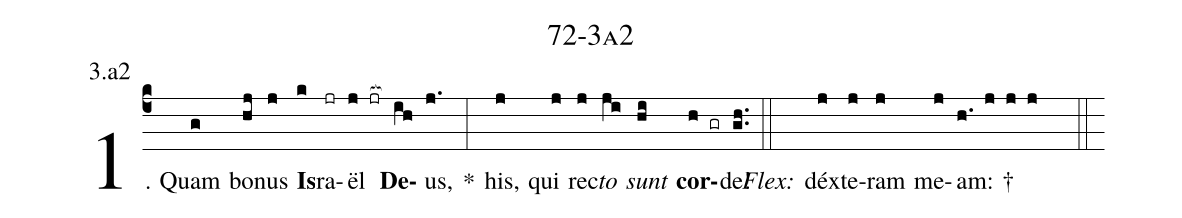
name: 72-3a2;
annotation: 3.a2;
%%
(c4)1. Quam(g) bo(hj)nus(j) <b>Is</b>(k)ra(jr)ël(j jr[ocb:1{]) <b>De</b>(ih[ocb:0}])us,(j.) *(:) his,(j) qui(j) rec(j)<i>to</i>(ji) <i>sunt</i>(hi) <b>cor</b>(h gr)de!(gh..) (::)
<i>Flex:</i>()  déx(j)te(j)ram(j) me(j)am: †(h. j j j  ::)
